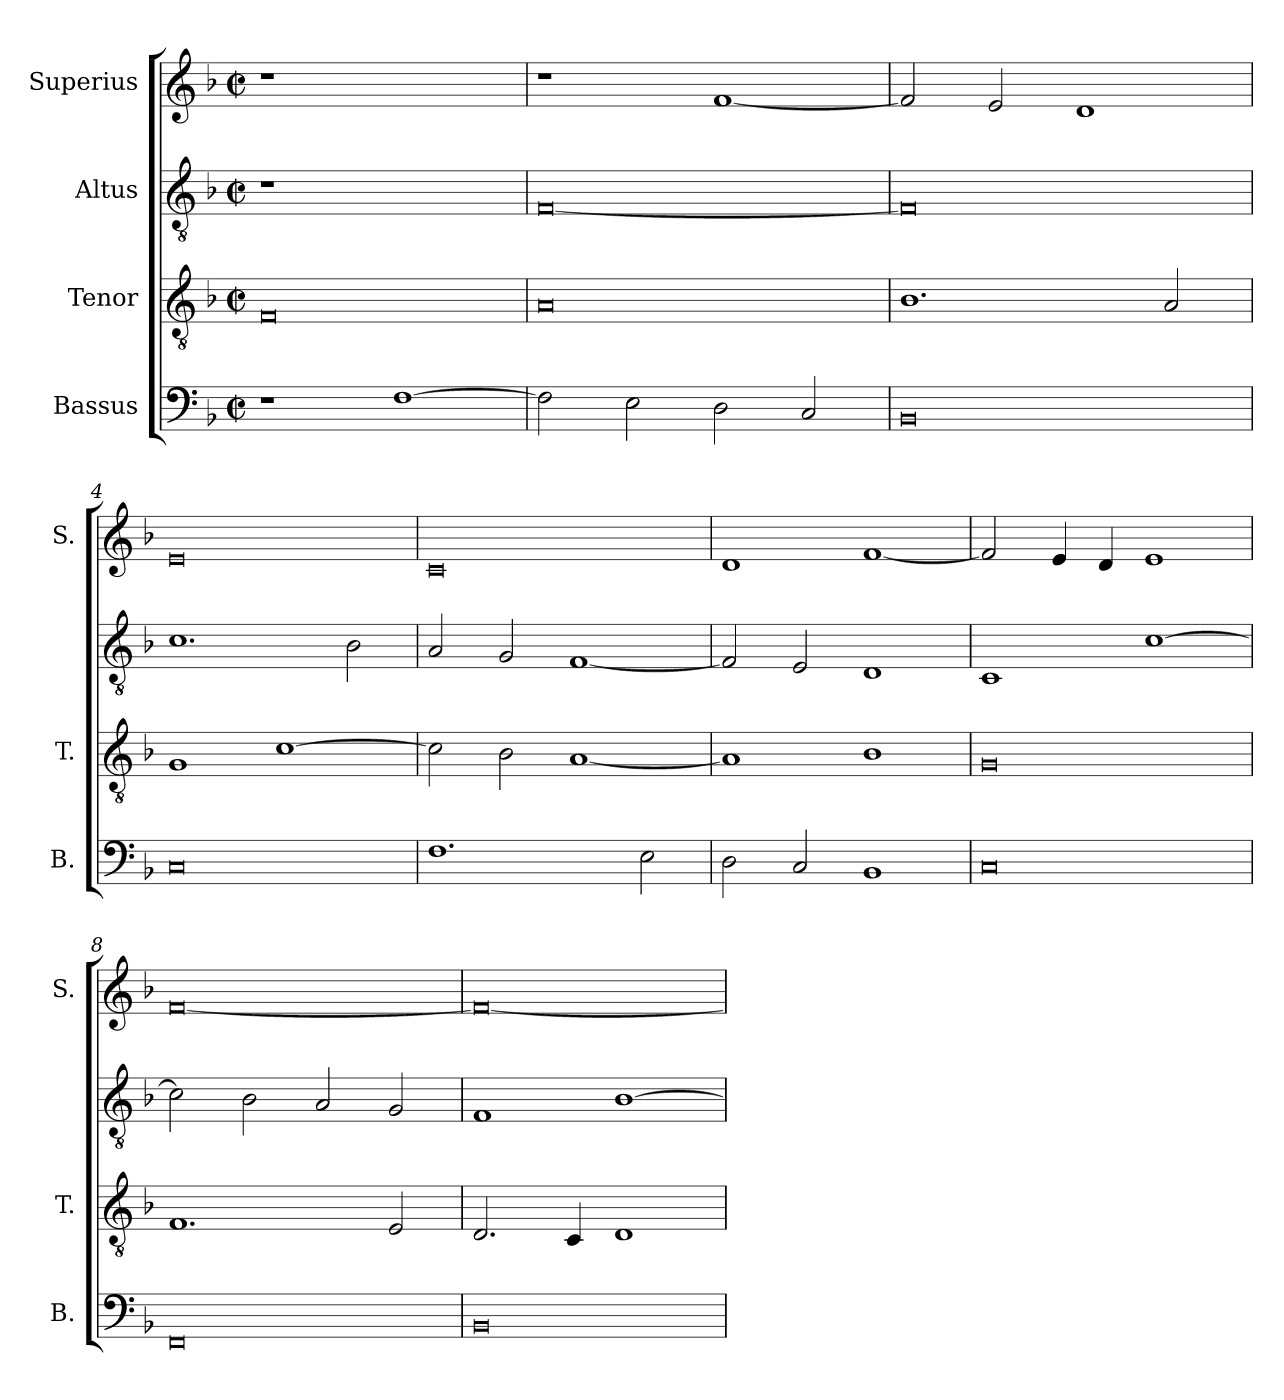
**kern	**kern	**kern	**kern
*part4	*part3	*part2	*part1
*staff4	*staff3	*staff2	*staff1
*I"Bassus	*I"Tenor	*I"Altus	*I"Superius
*I'B.	*I'T.	*	*I'S.
!!LO:PB:g=z
*clefF4	*clefGv2	*clefGv2	*clefG2
*	*ITrd7c12	*ITrd7c12	*
*k[b-]	*k[b-]	*k[b-]	*k[b-]
*F:	*F:	*F:	*F:
*M2/2	*M2/2	*M2/2	*M2/2
*met(c|)	*met(c|)	*met(c|)	*met(c|)
=1	=1	=1	=1
!	!	!LO:N:vis=1	!LO:N:vis=1
1r	0FFi	1r	1r
[>1Fi	.	1ryy	1ryy
=2	=2	=2	=2
2Fi\]	0AAi	[<0FFi	1r
2Ei\	.	.	.
2Di\	.	.	[<1fi
2Ci/	.	.	.
=3	=3	=3	=3
0BB-i	1.BB-i	0FFi]	2fi/]
.	.	.	2ei/
.	.	.	1di
.	2AAi/	.	.
=4	=4	=4	=4
0Ci	1GGi	1.Ci	0ei
.	[>1Ci	.	.
.	.	2BB-i\	.
=5	=5	=5	=5
1.Fi	2Ci\]	2AAi/	0ci
.	2BB-i\	2GGi/	.
.	[<1AAi	[<1FFi	.
2Ei\	.	.	.
!!LO:LB:g=z
=6	=6	=6	=6
2Di\	1AAi]	2FFi/]	1di
2Ci/	.	2EEi/	.
1BB-i	1BB-i	1DDi	[<1fi
=7	=7	=7	=7
0Ci	0GGi	1CCi	2fi/]
.	.	.	4ei/
.	.	.	4di/
.	.	[>1Ci	1ei
=8	=8	=8	=8
0FFi	1.FFi	2Ci\]	[<0fi
.	.	2BB-i\	.
.	.	2AAi/	.
.	2EEi/	2GGi/	.
=9	=9	=9	=9
0BB-i	2.DDi/	1FFi	0fi_<
.	4CCi/	.	.
.	1DDi	[>1BB-i	.
=	=	=	=
*-	*-	*-	*-
